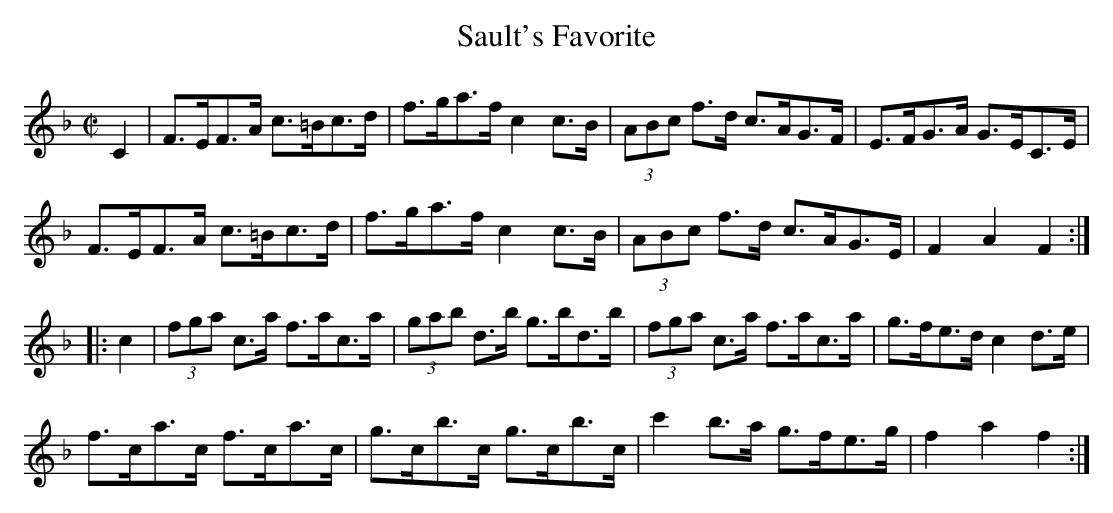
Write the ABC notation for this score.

X:1
T:Sault's Favorite
M:C|
L:1/8
K:F
C2|F>EF>A c>=Bc>d|f>ga>f c2 c>B|(3ABc f>d c>AG>F|E>FG>A G>EC>E|
F>EF>A c>=Bc>d|f>ga>f c2 c>B|(3ABc f>d c>AG>E|F2A2 F2:|
|:c2|(3fga c>a f>ac>a|(3gab d>b g>bd>b|(3fga c>a f>ac>a|g>fe>d c2 d>e|
f>ca>c f>ca>c|g>cb>c g>cb>c|c'2 b>a g>fe>g|f2a2 f2:|]
